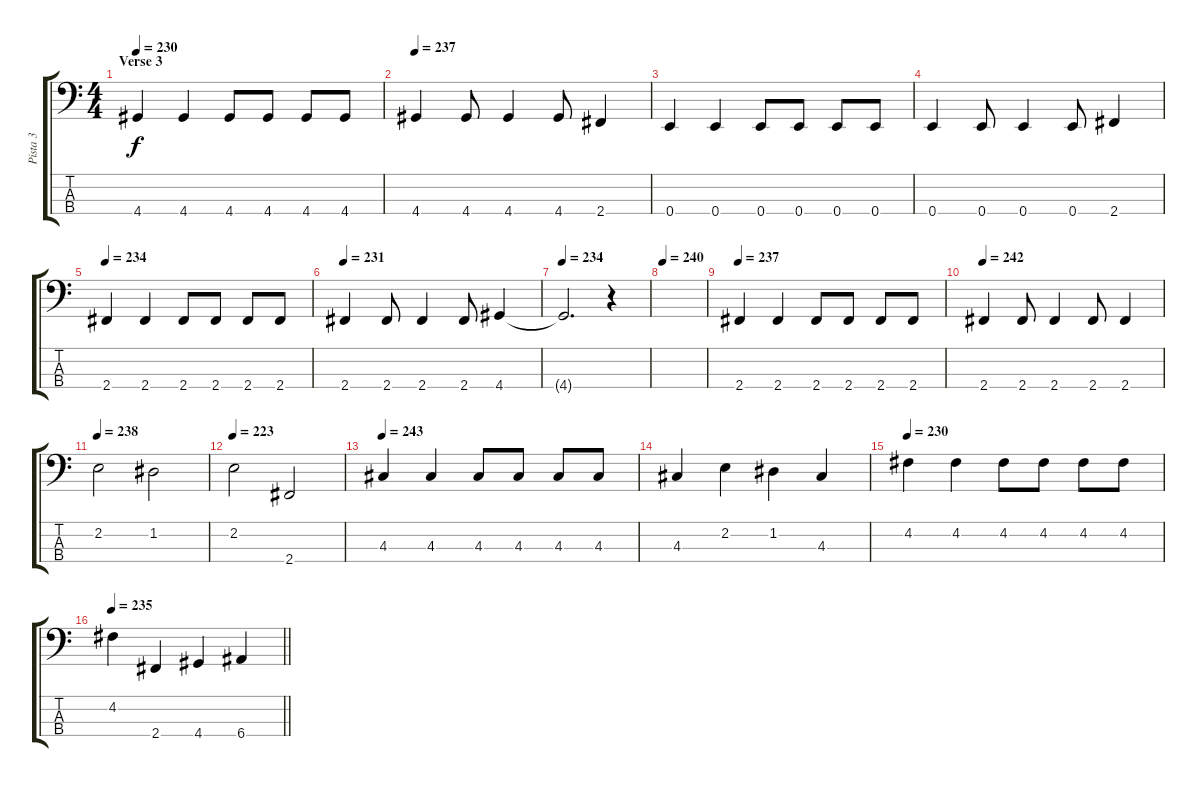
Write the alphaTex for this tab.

\track ("Pista 3" "Pista 3") {instrument electricbassfinger}
\staff {score tabs}
\tuning (G2 D2 A1 E1) {hide}
\ts (4 4)
\section ("" "Verse 3")
\tempo 230
\clef f4
\ks c
4.4.4{dy f} 4.4.4 4.4.8 4.4.8 4.4.8 4.4.8 |
\tempo 237
4.4.4 4.4.8 4.4.4 4.4.8 2.4.4 |
0.4.4 0.4.4 0.4.8 0.4.8 0.4.8 0.4.8 |
0.4.4 0.4.8 0.4.4 0.4.8 2.4.4 |
\tempo 234
2.4.4 2.4.4 2.4.8 2.4.8 2.4.8 2.4.8 |
\tempo 231
2.4.4 2.4.8 2.4.4 2.4.8 4.4.4 |
\tempo 234
4.4{t}.2{d} r.4 |
\tempo 240
|
\tempo 237
2.4.4 2.4.4 2.4.8 2.4.8 2.4.8 2.4.8 |
\tempo 242
2.4.4 2.4.8 2.4.4 2.4.8 2.4.4 |
\tempo 238
2.2.2 1.2.2 |
\tempo 223
2.2.2 2.4.2 |
\tempo 243
4.3.4 4.3.4 4.3.8 4.3.8 4.3.8 4.3.8 |
4.3.4 2.2.4 1.2.4 4.3.4 |
\tempo 230
4.2.4 4.2.4 4.2.8 4.2.8 4.2.8 4.2.8 |
\tempo 235
\barLineRight lightlight
4.2.4 2.4.4 4.4.4 6.4.4
